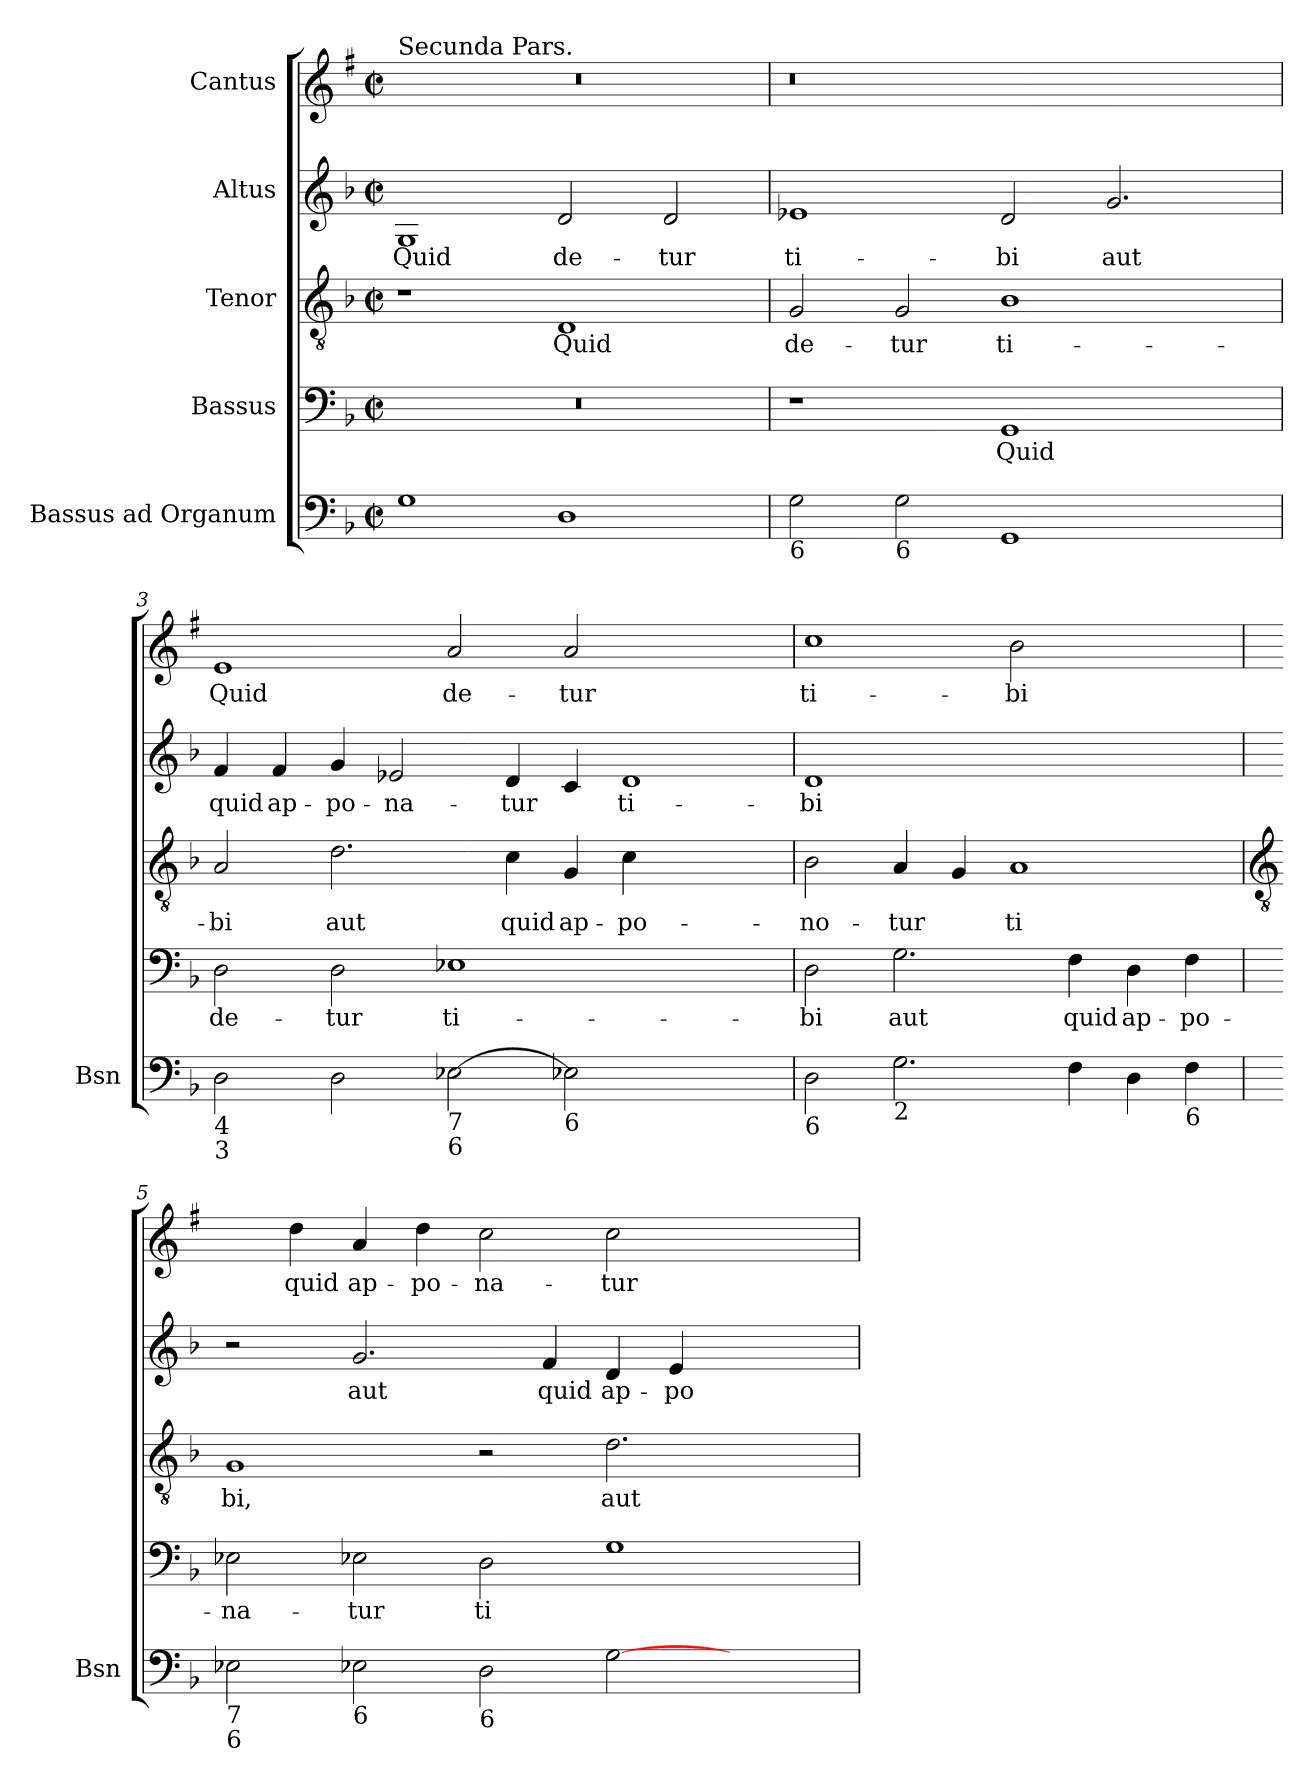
**kern	**kern	**text	**kern	**text	**kern	**text	**kern	**text
*part5	*part4	*part4	*part3	*part3	*part2	*part2	*part1	*part1
*staff5	*staff4	*staff4	*staff3	*staff3	*staff2	*staff2	*staff1	*staff1
*I"Bassus ad Organum	*I"Bassus	*	*I"Tenor	*	*I"Altus	*	*I"Cantus	*
*I'Bsn	*	*	*	*	*	*	*	*
*clefF4	*clefF4	*	*clefGv2	*	*clefG2	*	*clefG2	*
*	*	*	*	*	*	*	*ITrd1c2	*
*k[b-]	*k[b-]	*	*k[b-]	*	*k[b-]	*	*k[b-]	*
*F:	*F:	*	*F:	*	*F:	*	*F:	*
*M4/2	*M4/2	*	*M4/2	*	*M4/2	*	*M4/2	*
*met(c|)	*met(c|)	*	*met(c|)	*	*met(c|)	*	*met(c|)	*
=1	=1	=1	=1	=1	=1	=1	=1	=1
!	!	!	!	!	!	!	!LO:TX:a:t=Secunda Pars.	!
!	!	!	!	!	!	!LO:LY:b	!	!
1G	0r	.	1r	.	1G	Quid	0r	.
!	!	!	!	!LO:LY:b	!	!LO:LY:b	!	!
1D	.	.	1D	Quid	2d	de-	.	.
!	!	!	!	!	!	!LO:LY:b	!	!
.	.	.	.	.	2d	-tur	.	.
=2	=2	=2	=2	=2	=2	=2	=2	=2
!LO:TX:b:t=6	!	!	!	!	!	!	!	!
!	!	!	!	!LO:LY:b	!	!LO:LY:b	!	!
2G	1r	.	2G	de-	1e-X	ti-	0r	.
!LO:TX:b:t=6	!	!	!	!	!	!	!	!
!	!	!	!	!LO:LY:b	!	!	!	!
2G	.	.	2G	-tur	.	.	.	.
!	!	!LO:LY:b	!	!LO:LY:b	!	!LO:LY:b	!	!
1GG	1GG	Quid	1B-	ti-	2d	-bi	.	.
!	!	!	!	!	!	!LO:LY:b	!	!
.	.	.	.	.	2.g	aut	.	.
4ryy	4ryy	.	4ryy	.	.	.	4ryy	.
=3	=3	=3	=3	=3	=3	=3	=3	=3
!LO:TX:b:t=4	!	!	!	!	!	!	!	!
!LO:TX:b:t=3	!	!	!	!	!	!	!	!
!	!	!LO:LY:b	!	!LO:LY:b	!	!LO:LY:b	!	!LO:LY:b
2D	2D	de-	2A	-bi	4f	quid	1d	Quid
!	!	!	!	!	!	!LO:LY:b	!	!
.	.	.	.	.	4f	ap-	.	.
!	!	!LO:LY:b	!	!LO:LY:b	!	!LO:LY:b	!	!
2D	2D	-tur	2.d	aut	4g	-po-	.	.
!	!	!	!	!	!	!LO:LY:b	!	!
.	.	.	.	.	2e-X	-na-	.	.
!LO:TX:b:t=7	!	!	!	!	!	!	!	!
!LO:TX:b:t=6	!	!	!	!	!	!	!	!
!	!	!LO:LY:b	!	!	!	!	!	!LO:LY:b
[2E-X	1E-X	ti-	.	.	.	.	2g	de-
!	!	!	!	!LO:LY:b	!	!LO:LY:b	!	!
.	.	.	4c	quid	4d	-tur	.	.
!LO:TX:b:t=6	!	!	!	!	!	!	!	!
!	!	!	!	!LO:LY:b	!	!	!	!LO:LY:b
2E-X]	.	.	4G	ap-	4c	.	2g	-tur
!	!	!	!	!LO:LY:b	!	!LO:LY:b	!	!
.	.	.	4c	-po-	1d	ti-	.	.
2.ryy	2.ryy	.	2.ryy	.	.	.	2.ryy	.
=4	=4	=4	=4	=4	=4	=4	=4	=4
!LO:TX:b:t=6	!	!	!	!	!	!	!	!
!	!	!LO:LY:b	!	!LO:LY:b	!	!LO:LY:b	!	!LO:LY:b
2D	2D	-bi	2B-	-no-	1d	-bi	1b-	ti-
!LO:TX:b:t=2	!	!	!	!	!	!	!	!
!	!	!LO:LY:b	!	!LO:LY:b	!	!	!	!
2.G	2.G	aut	4A	-tur	.	.	.	.
.	.	.	4G	.	.	.	.	.
!	!	!	!	!LO:LY:b	!	!	!	!LO:LY:b
.	.	.	1A	ti	1ryy	.	2a	-bi
!	!	!LO:LY:b	!	!	!	!	!	!
4F	4F	quid	.	.	.	.	.	.
!	!	!LO:LY:b	!	!	!	!	!	!LO:LY:b
4D	4D	ap-	.	.	.	.	[2ddyy	aut
!LO:TX:b:t=6	!	!	!	!	!	!	!	!
!	!	!LO:LY:b	!	!	!	!	!	!
4F	4F	-po-	.	.	.	.	.	.
!!LO:LB:g=z
=5	=5	=5	=5	=5	=5	=5	=5	=5
*	*	*	*clefGv2	*	*	*	*	*
!LO:TX:b:t=7	!	!	!	!	!	!	!	!
!LO:TX:b:t=6	!	!	!	!	!	!	!	!
!	!	!LO:LY:b	!	!LO:LY:b	!	!	!	!
2E-X	2E-X	-na-	1G	bi,	2r	.	4ddyy]	.
!	!	!	!	!	!	!	!	!LO:LY:b
.	.	.	.	.	.	.	4cc	quid
!LO:TX:b:t=6	!	!	!	!	!	!	!	!
!	!	!LO:LY:b	!	!	!	!LO:LY:b	!	!LO:LY:b
2E-X	2E-X	-tur	.	.	2.g	aut	4g	ap-
!	!	!	!	!	!	!	!	!LO:LY:b
.	.	.	.	.	.	.	4cc	-po-
!LO:TX:b:t=6	!	!	!	!	!	!	!	!
!	!	!LO:LY:b	!	!	!	!	!	!LO:LY:b
2D	2D	ti	2r	.	.	.	2b-	-na-
!	!	!	!	!	!	!LO:LY:b	!	!
.	.	.	.	.	4f	quid	.	.
!	!	!	!	!LO:LY:b	!	!LO:LY:b	!	!LO:LY:b
[2G	1G	.	2.d	aut	4d	ap-	2b-	-tur
!	!	!	!	!	!	!LO:LY:b	!	!
.	.	.	.	.	4e	-po-	.	.
2ryy	.	.	.	.	2ryy	.	2ryy	.
.	.	.	4ryy	.	.	.	.	.
=	=	=	=	=	=	=	=	=
*-	*-	*-	*-	*-	*-	*-	*-	*-
